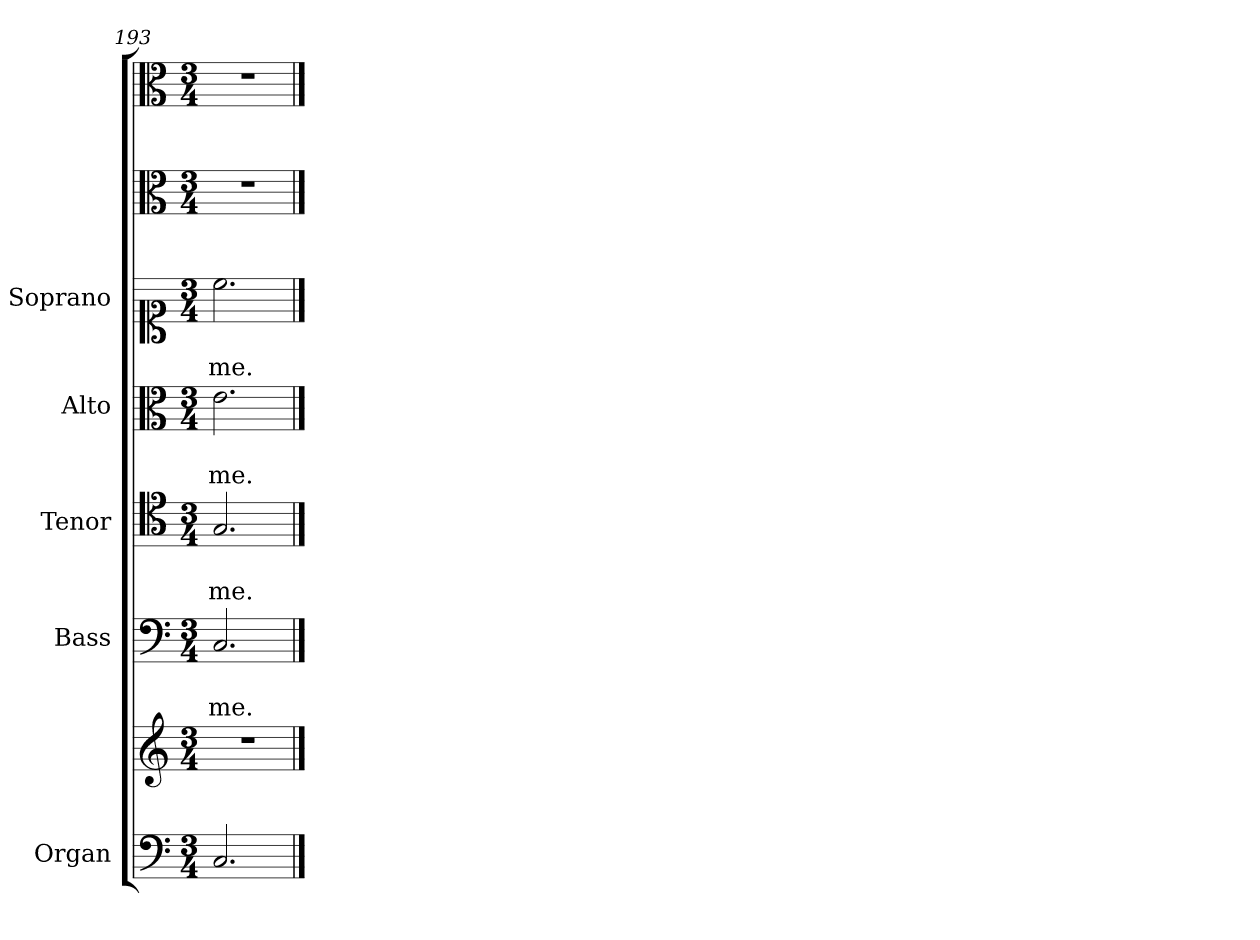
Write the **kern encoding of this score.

**kern	**kern	**kern	**text	**text	**kern	**text	**text	**kern	**text	**text	**kern	**text	**text	**kern	**kern
*part7	*part7	*part6	*part6	*part6	*part5	*part5	*part5	*part4	*part4	*part4	*part3	*part3	*part3	*part2	*part1
*staff8	*staff7	*staff6	*staff6	*staff6	*staff5	*staff5	*staff5	*staff4	*staff4	*staff4	*staff3	*staff3	*staff3	*staff2	*staff1
*I"Organ	*	*I"Bass	*	*	*I"Tenor	*	*	*I"Alto	*	*	*I"Soprano	*	*	*	*
*I'Org.	*	*I'B	*	*	*I'T	*	*	*I'A	*	*	*I'S	*	*	*	*
*clefF4	*clefG2	*clefF4	*	*	*clefC4	*	*	*clefC3	*	*	*clefC1	*	*	*clefC3	*clefC3
*k[]	*k[]	*k[]	*	*	*k[]	*	*	*k[]	*	*	*k[]	*	*	*k[]	*k[]
*C:	*C:	*C:	*	*	*C:	*	*	*C:	*	*	*C:	*	*	*C:	*C:
*M3/4	*M3/4	*M3/4	*	*	*M3/4	*	*	*M3/4	*	*	*M3/4	*	*	*M3/4	*M3/4
=193	=193	=193	=193	=193	=193	=193	=193	=193	=193	=193	=193	=193	=193	=193	=193
!	!	!	!	!LO:LY:b	!	!	!LO:LY:b	!	!	!LO:LY:b	!	!	!LO:LY:b	!	!
2.C/	2.r	2.C/	.	me.	2.G/	.	me.	2.e\	.	me.	2.cc\	.	me.	2.r	2.r
==	==	==	==	==	==	==	==	==	==	==	==	==	==	==	==
*-	*-	*-	*-	*-	*-	*-	*-	*-	*-	*-	*-	*-	*-	*-	*-
